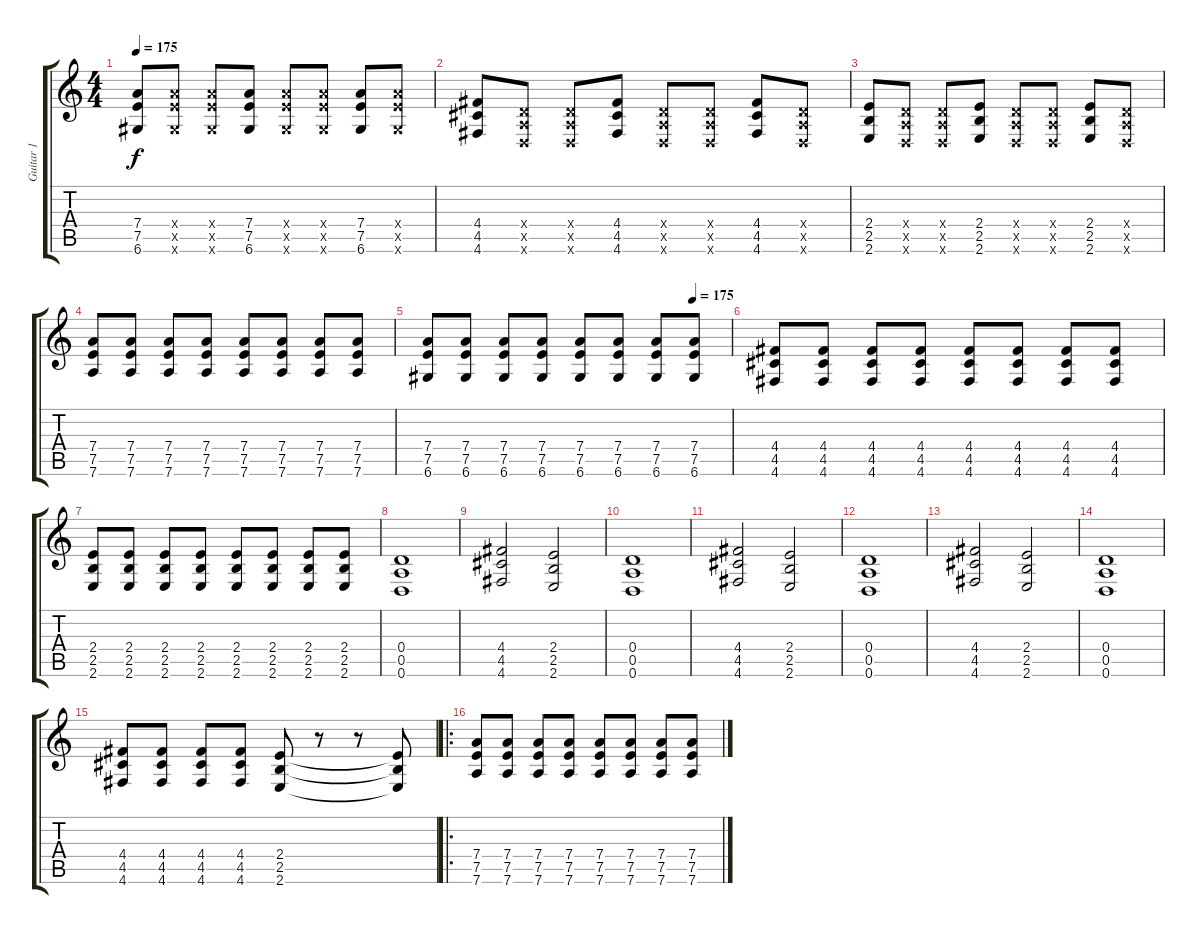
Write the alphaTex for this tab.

\track ("Guitar 1" "Guitar 1") {instrument distortionguitar}
\staff {score tabs}
\tuning (E4 B3 G3 D3 A2 D2) {hide}
\ts (4 4)
\tempo 175
\clef g2
\ks c
(7.4 7.5 6.6).8{dy f} (7.4{x} 7.5{x} 6.6{x}).8 (7.4{x} 7.5{x} 6.6{x}).8 (7.4 7.5 6.6).8 (7.4{x} 7.5{x} 6.6{x}).8 (7.4{x} 7.5{x} 6.6{x}).8 (7.4 7.5 6.6).8 (7.4{x} 7.5{x} 6.6{x}).8 |
(4.4 4.5 4.6).8 (0.4{x} 0.5{x} 0.6{x}).8 (0.4{x} 0.5{x} 0.6{x}).8 (4.4 4.5 4.6).8 (0.4{x} 0.5{x} 0.6{x}).8 (0.4{x} 0.5{x} 0.6{x}).8 (4.4 4.5 4.6).8 (0.4{x} 0.5{x} 0.6{x}).8 |
(2.4 2.5 2.6).8 (0.4{x} 0.5{x} 0.6{x}).8 (0.4{x} 0.5{x} 0.6{x}).8 (2.4 2.5 2.6).8 (0.4{x} 0.5{x} 0.6{x}).8 (0.4{x} 0.5{x} 0.6{x}).8 (2.4 2.5 2.6).8 (0.4{x} 0.5{x} 0.6{x}).8 |
(7.4 7.5 7.6).8 (7.4 7.5 7.6).8 (7.4 7.5 7.6).8 (7.4 7.5 7.6).8 (7.4 7.5 7.6).8 (7.4 7.5 7.6).8 (7.4 7.5 7.6).8 (7.4 7.5 7.6).8 |
\tempo (175 0.875)
(7.4 7.5 6.6).8 (7.4 7.5 6.6).8 (7.4 7.5 6.6).8 (7.4 7.5 6.6).8 (7.4 7.5 6.6).8 (7.4 7.5 6.6).8 (7.4 7.5 6.6).8 (7.4 7.5 6.6).8 |
(4.4 4.5 4.6).8 (4.4 4.5 4.6).8 (4.4 4.5 4.6).8 (4.4 4.5 4.6).8 (4.4 4.5 4.6).8 (4.4 4.5 4.6).8 (4.4 4.5 4.6).8 (4.4 4.5 4.6).8 |
(2.4 2.5 2.6).8 (2.4 2.5 2.6).8 (2.4 2.5 2.6).8 (2.4 2.5 2.6).8 (2.4 2.5 2.6).8 (2.4 2.5 2.6).8 (2.4 2.5 2.6).8 (2.4 2.5 2.6).8 |
(0.4 0.5 0.6).1 |
(4.4 4.5 4.6).2 (2.4 2.5 2.6).2 |
(0.4 0.5 0.6).1 |
(4.4 4.5 4.6).2 (2.4 2.5 2.6).2 |
(0.4 0.5 0.6).1 |
(4.4 4.5 4.6).2 (2.4 2.5 2.6).2 |
(0.4 0.5 0.6).1 |
(4.4 4.5 4.6).8 (4.4 4.5 4.6).8 (4.4 4.5 4.6).8 (4.4 4.5 4.6).8 (2.4 2.5 2.6).8 r.8 r.8 (2.4{t} 2.5{t} 2.6{t}).8 |
\ro
(7.4 7.5 7.6).8 (7.4 7.5 7.6).8 (7.4 7.5 7.6).8 (7.4 7.5 7.6).8 (7.4 7.5 7.6).8 (7.4 7.5 7.6).8 (7.4 7.5 7.6).8 (7.4 7.5 7.6).8
